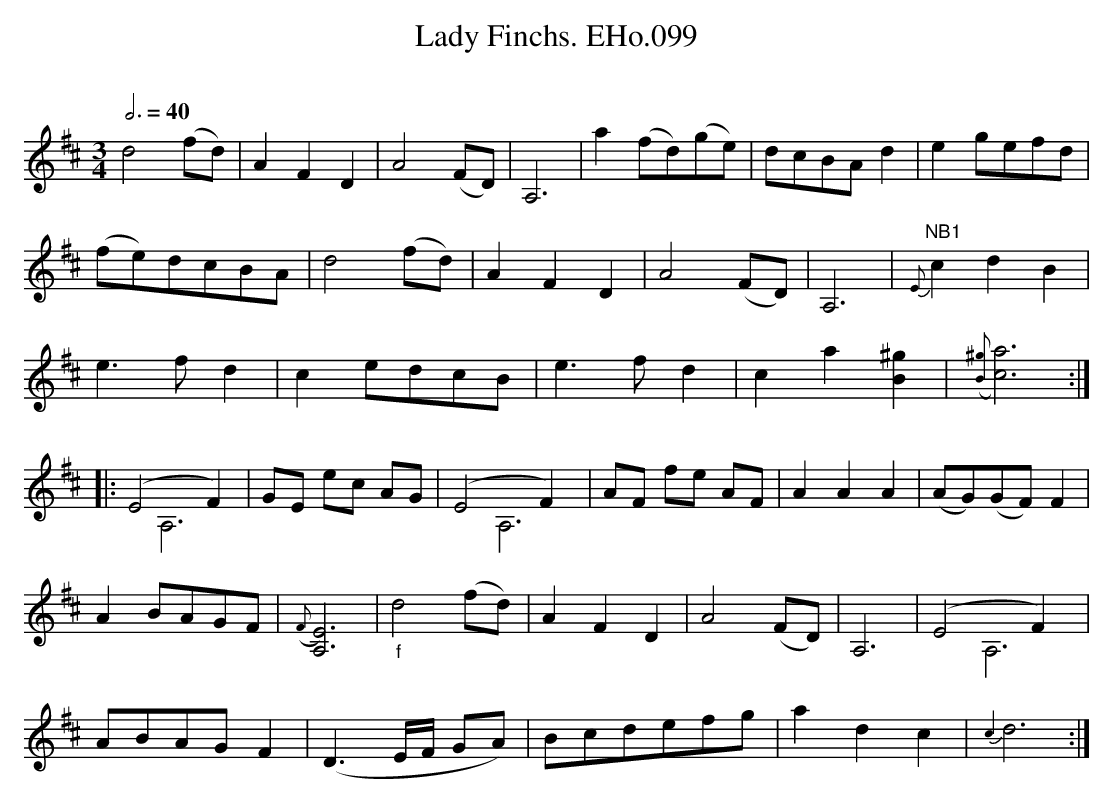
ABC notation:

X:1
T:Lady Finchs. EHo.099
M:3/4
L:1/8
Q:3/4=40
O:
K:D
d4(fd) | A2F2D2 | A4 (FD) | A,6 | a2(fd)(ge) | dcBA d2 | e2 gefd |
(fe)dcBA | d4 (fd) | A2F2D2 | A4 (FD) | A,6 | "NB1"{E} c2d2B2 |
e3fd2 | c2edcB | e3fd2 | c2a2[^g2B2] | ({[^gB]}[a6c6]) :|
|: (E4F2) & x A,6 | GE ec AG | (E4F2) & x2 A,6  | AF fe AF | A2A2A2 | (AG)(GF)F2 |
A2BAGF | ({F}[E6)A,6] | "_f"d4(fd) | A2F2D2 | A4(FD) | A,6 |(E4F2) & x2 A,6  |
ABAGF2 | (D3E/F/ GA) | Bcdefg | a2d2c2 | {c2}d6 :|
